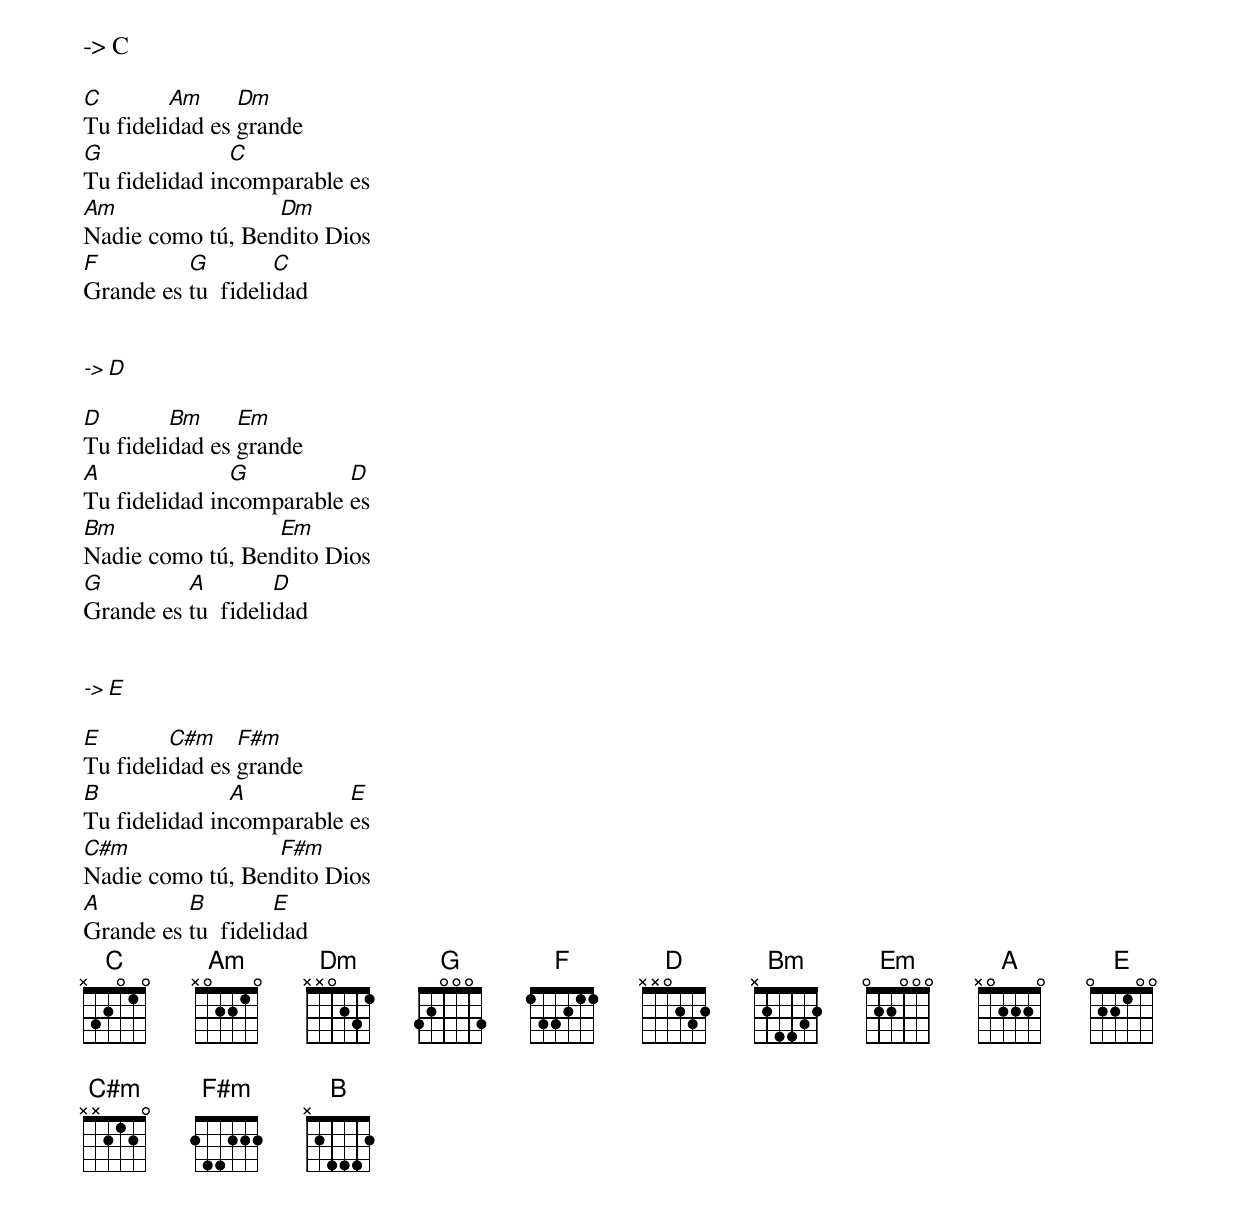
-> C

C        Am     Dm
Tu fidelidad es grande
G              C
Tu fidelidad incomparable es
Am                Dm
Nadie como tú, Bendito Dios
F         G         C
Grande es tu  fidelidad


-> D

D        Bm     Em
Tu fidelidad es grande
A              G          D
Tu fidelidad incomparable es
Bm                Em
Nadie como tú, Bendito Dios
G         A         D
Grande es tu  fidelidad


-> E

E        C#m    F#m
Tu fidelidad es grande
B              A          E
Tu fidelidad incomparable es
C#m               F#m
Nadie como tú, Bendito Dios
A         B         E
Grande es tu  fidelidad
